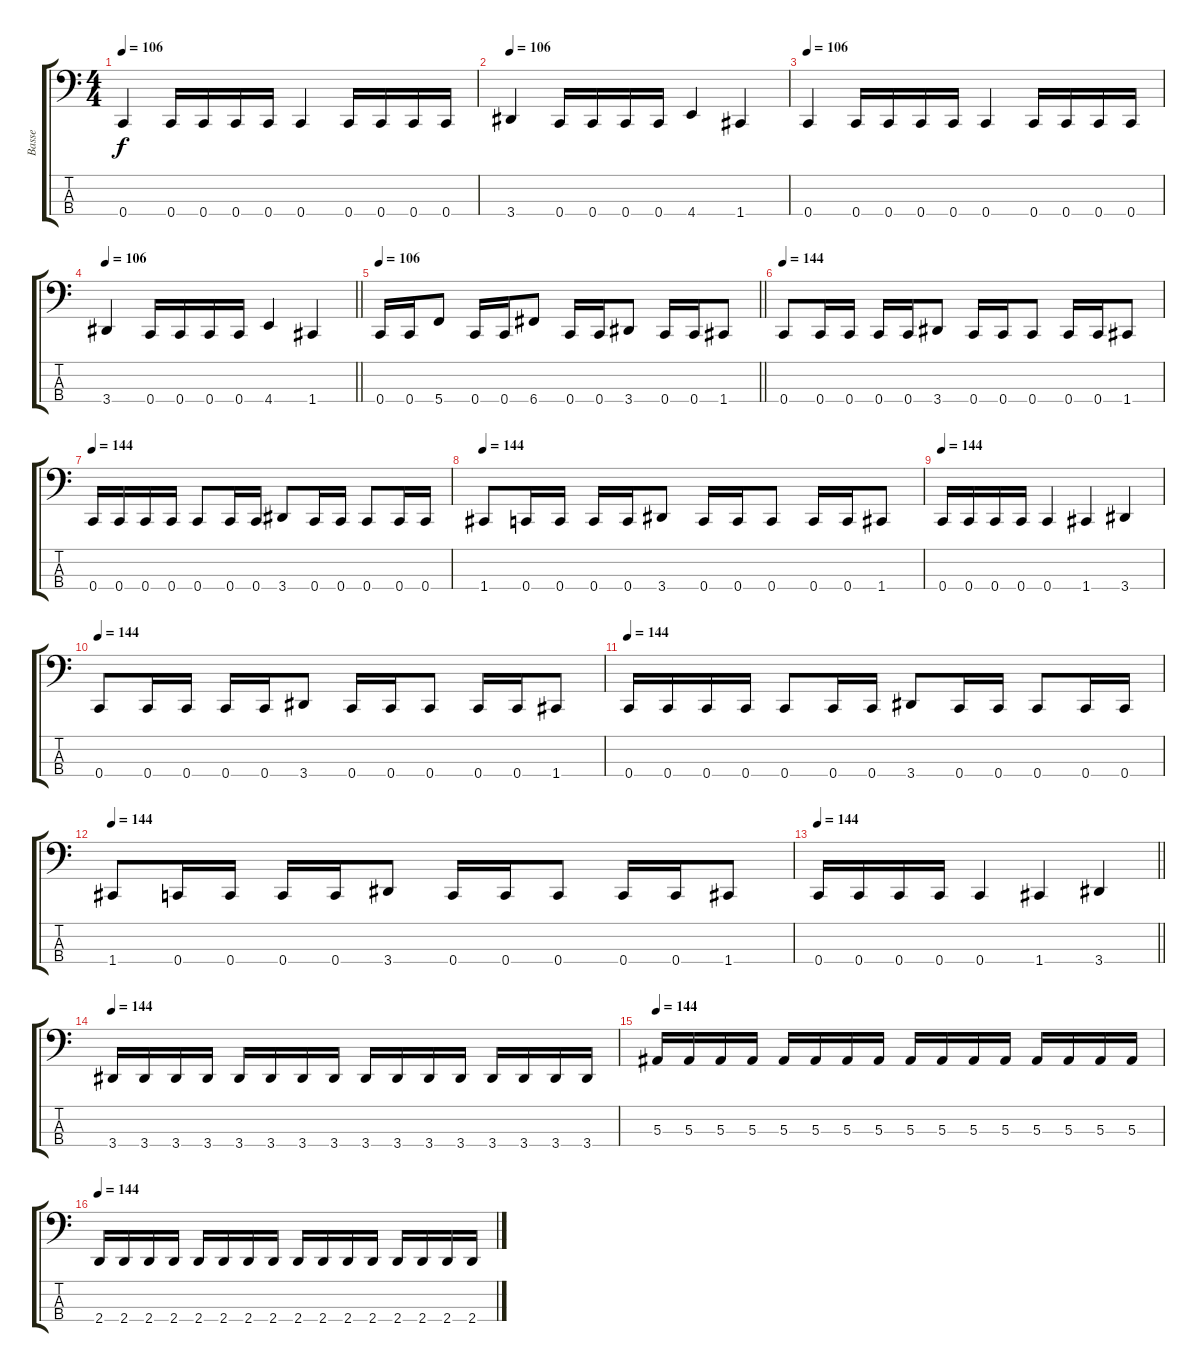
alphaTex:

\track ("Basse" "Basse") {instrument electricbasspick}
\staff {score tabs}
\tuning (Eb2 Bb1 F1 C1) {hide}
\ts (4 4)
\tempo 106
\clef f4
\ks c
0.4.4{dy f} 0.4.16 0.4.16 0.4.16 0.4.16 0.4.4 0.4.16 0.4.16 0.4.16 0.4.16 |
\tempo 106
3.4.4 0.4.16 0.4.16 0.4.16 0.4.16 4.4.4 1.4.4 |
\tempo 106
0.4.4 0.4.16 0.4.16 0.4.16 0.4.16 0.4.4 0.4.16 0.4.16 0.4.16 0.4.16 |
\tempo 106
\barLineRight lightlight
3.4.4 0.4.16 0.4.16 0.4.16 0.4.16 4.4.4 1.4.4 |
\tempo 106
\barLineRight lightlight
0.4.16 0.4.16 5.4.8 0.4.16 0.4.16 6.4.8 0.4.16 0.4.16 3.4.8 0.4.16 0.4.16 1.4.8 |
\tempo 144
0.4.8 0.4.16 0.4.16 0.4.16 0.4.16 3.4.8 0.4.16 0.4.16 0.4.8 0.4.16 0.4.16 1.4.8 |
\tempo 144
0.4.16 0.4.16 0.4.16 0.4.16 0.4.8 0.4.16 0.4.16 3.4.8 0.4.16 0.4.16 0.4.8 0.4.16 0.4.16 |
\tempo 144
1.4.8 0.4.16 0.4.16 0.4.16 0.4.16 3.4.8 0.4.16 0.4.16 0.4.8 0.4.16 0.4.16 1.4.8 |
\tempo 144
0.4.16 0.4.16 0.4.16 0.4.16 0.4.4 1.4.4 3.4.4 |
\tempo 144
0.4.8 0.4.16 0.4.16 0.4.16 0.4.16 3.4.8 0.4.16 0.4.16 0.4.8 0.4.16 0.4.16 1.4.8 |
\tempo 144
0.4.16 0.4.16 0.4.16 0.4.16 0.4.8 0.4.16 0.4.16 3.4.8 0.4.16 0.4.16 0.4.8 0.4.16 0.4.16 |
\tempo 144
1.4.8 0.4.16 0.4.16 0.4.16 0.4.16 3.4.8 0.4.16 0.4.16 0.4.8 0.4.16 0.4.16 1.4.8 |
\tempo 144
\barLineRight lightlight
0.4.16 0.4.16 0.4.16 0.4.16 0.4.4 1.4.4 3.4.4 |
\tempo 144
3.4.16 3.4.16 3.4.16 3.4.16 3.4.16 3.4.16 3.4.16 3.4.16 3.4.16 3.4.16 3.4.16 3.4.16 3.4.16 3.4.16 3.4.16 3.4.16 |
\tempo 144
5.3.16 5.3.16 5.3.16 5.3.16 5.3.16 5.3.16 5.3.16 5.3.16 5.3.16 5.3.16 5.3.16 5.3.16 5.3.16 5.3.16 5.3.16 5.3.16 |
\tempo 144
2.4.16 2.4.16 2.4.16 2.4.16 2.4.16 2.4.16 2.4.16 2.4.16 2.4.16 2.4.16 2.4.16 2.4.16 2.4.16 2.4.16 2.4.16 2.4.16
